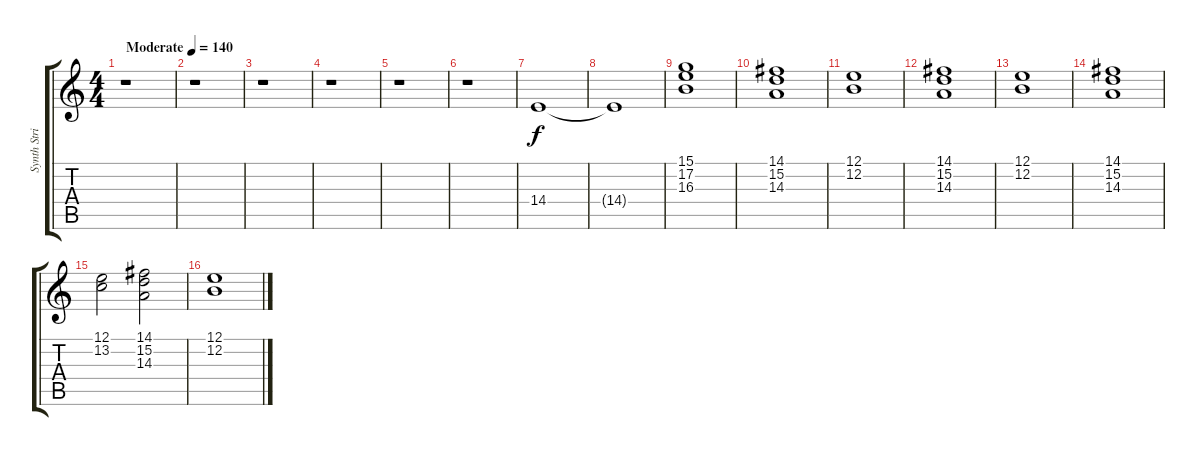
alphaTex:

\track ("Synth Strings" "Synth Stri") {instrument synthstrings1}
\staff {score tabs}
\tuning (E4 B3 G3 D3 A2 E2) {hide}
\ts (4 4)
\tempo (140 "Moderate")
\clef g2
\ks c
r.1{dy f instrument synthstrings1} |
r.1 |
r.1 |
r.1 |
r.1 |
r.1 |
14.4.1{volume 0} |
14.4{t}.1 |
(15.1 17.2 16.3).1{volume 12} |
(14.1 15.2 14.3).1 |
(12.1 12.2).1 |
(14.1 15.2 14.3).1 |
(12.1 12.2).1 |
(14.1 15.2 14.3).1 |
(12.1 13.2).2 (14.1 15.2 14.3).2 |
(12.1 12.2).1
